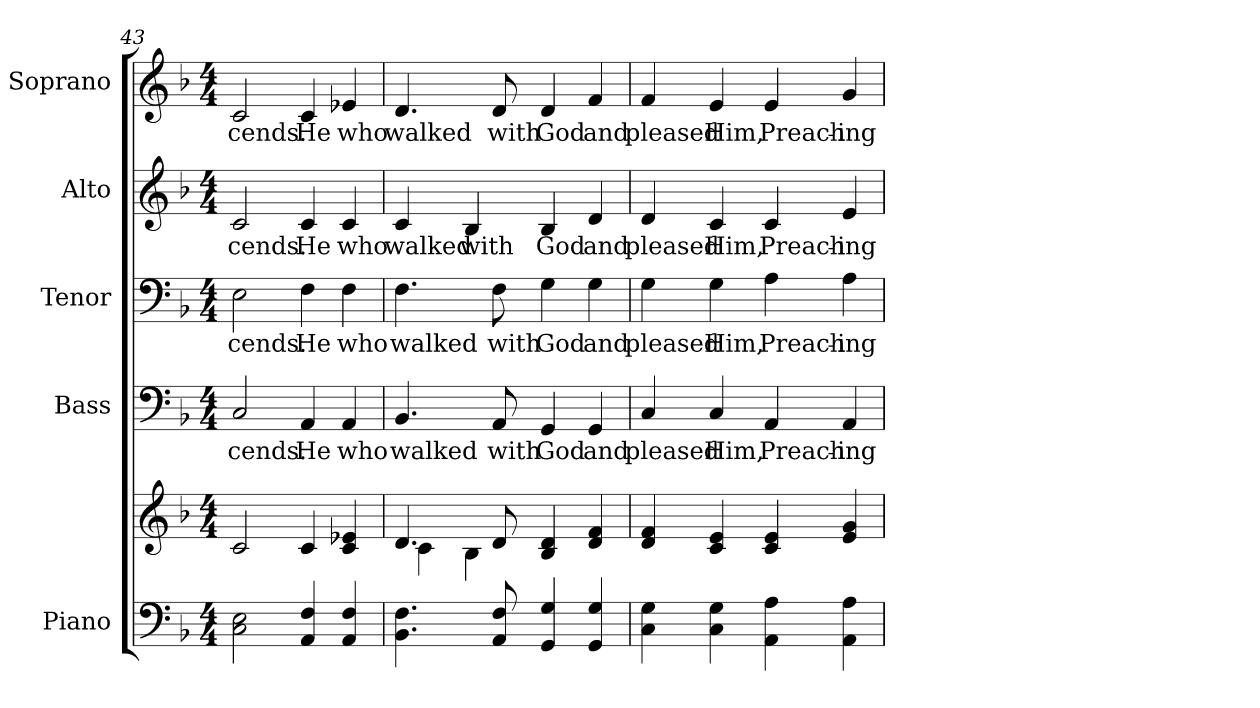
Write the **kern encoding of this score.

**kern	**kern	**kern	**text	**kern	**text	**kern	**text	**kern	**text
*part5	*part5	*part4	*part4	*part3	*part3	*part2	*part2	*part1	*part1
*staff6	*staff5	*staff4	*staff4	*staff3	*staff3	*staff2	*staff2	*staff1	*staff1
*I"Piano	*	*I"Bass	*	*I"Tenor	*	*I"Alto	*	*I"Soprano	*
*I'Pno.	*	*I'B.	*	*I'T.	*	*I'A.	*	*I'S.	*
!!LO:PB:g=z
*clefF4	*clefG2	*clefF4	*	*clefF4	*	*clefG2	*	*clefG2	*
*k[b-]	*k[b-]	*k[b-]	*	*k[b-]	*	*k[b-]	*	*k[b-]	*
*d:	*d:	*d:	*	*d:	*	*d:	*	*d:	*
*M4/4	*M4/4	*M4/4	*	*M4/4	*	*M4/4	*	*M4/4	*
=43	=43	=43	=43	=43	=43	=43	=43	=43	=43
!	!	!	!LO:LY:b:color=#000000	!	!	!	!	!	!
!	!	!	!	!	!LO:LY:b:color=#000000	!	!	!	!
!	!	!	!	!	!	!	!LO:LY:b:color=#000000	!	!
!	!	!	!	!	!	!	!	!	!LO:LY:b:color=#000000
2Ci\ 2Ei	2ci/	2Ci/	-cends.	2Ei\	-cends.	2ci/	-cends.	2ci/	-cends.
!	!	!	!LO:LY:b:color=#000000	!	!	!	!	!	!
!	!	!	!	!	!LO:LY:b:color=#000000	!	!	!	!
!	!	!	!	!	!	!	!LO:LY:b:color=#000000	!	!
!	!	!	!	!	!	!	!	!	!LO:LY:b:color=#000000
4AAi/ 4Fi	4ci/	4AAi/	He	4Fi\	He	4ci/	He	4ci/	He
!	!	!	!LO:LY:b:color=#000000	!	!	!	!	!	!
!	!	!	!	!	!LO:LY:b:color=#000000	!	!	!	!
!	!	!	!	!	!	!	!LO:LY:b:color=#000000	!	!
!	!	!	!	!	!	!	!	!	!LO:LY:b:color=#000000
4AAi/ 4Fi	4ci/ 4e-Xi	4AAi/	who	4Fi\	who	4ci/	who	4e-Xi/	who
=44	=44	=44	=44	=44	=44	=44	=44	=44	=44
*	*^	*	*	*	*	*	*	*	*
!	!	!	!	!LO:LY:b:color=#000000	!	!	!	!	!	!
!	!	!	!	!	!	!LO:LY:b:color=#000000	!	!	!	!
!	!	!	!	!	!	!	!	!LO:LY:b:color=#000000	!	!
!	!	!	!	!	!	!	!	!	!	!LO:LY:b:color=#000000
4.BB-i\ 4.Fi	4.di/	4ci\	4.BB-i/	walked	4.Fi\	walked	4ci/	walked	4.di/	walked
!	!	!	!	!	!	!	!	!LO:LY:b:color=#000000	!	!
.	.	4B-i\	.	.	.	.	4B-i/	with	.	.
!	!	!	!	!LO:LY:b:color=#000000	!	!	!	!	!	!
!	!	!	!	!	!	!LO:LY:b:color=#000000	!	!	!	!
!	!	!	!	!	!	!	!	!	!	!LO:LY:b:color=#000000
8AAi/ 8Fi	8di/	.	8AAi/	with	8Fi\	with	.	.	8di/	with
!	!	!	!	!LO:LY:b:color=#000000	!	!	!	!	!	!
!	!	!	!	!	!	!LO:LY:b:color=#000000	!	!	!	!
!	!	!	!	!	!	!	!	!LO:LY:b:color=#000000	!	!
!	!	!	!	!	!	!	!	!	!	!LO:LY:b:color=#000000
4GGi/ 4Gi	4B-i/ 4di	2ryy	4GGi/	God	4Gi\	God	4B-i/	God	4di/	God
!	!	!	!	!LO:LY:b:color=#000000	!	!	!	!	!	!
!	!	!	!	!	!	!LO:LY:b:color=#000000	!	!	!	!
!	!	!	!	!	!	!	!	!LO:LY:b:color=#000000	!	!
!	!	!	!	!	!	!	!	!	!	!LO:LY:b:color=#000000
4GGi/ 4Gi	4di/ 4fi	.	4GGi/	and	4Gi\	and	4di/	and	4fi/	and
*	*v	*v	*	*	*	*	*	*	*	*
=45	=45	=45	=45	=45	=45	=45	=45	=45	=45
!	!	!	!LO:LY:b:color=#000000	!	!	!	!	!	!
!	!	!	!	!	!LO:LY:b:color=#000000	!	!	!	!
!	!	!	!	!	!	!	!LO:LY:b:color=#000000	!	!
!	!	!	!	!	!	!	!	!	!LO:LY:b:color=#000000
4Ci\ 4Gi	4di/ 4fi	4Ci/	pleased	4Gi\	pleased	4di/	pleased	4fi/	pleased
!	!	!	!LO:LY:b:color=#000000	!	!	!	!	!	!
!	!	!	!	!	!LO:LY:b:color=#000000	!	!	!	!
!	!	!	!	!	!	!	!LO:LY:b:color=#000000	!	!
!	!	!	!	!	!	!	!	!	!LO:LY:b:color=#000000
4Ci\ 4Gi	4ci/ 4ei	4Ci/	Him,	4Gi\	Him,	4ci/	Him,	4ei/	Him,
!	!	!	!LO:LY:b:color=#000000	!	!	!	!	!	!
!	!	!	!	!	!LO:LY:b:color=#000000	!	!	!	!
!	!	!	!	!	!	!	!LO:LY:b:color=#000000	!	!
!	!	!	!	!	!	!	!	!	!LO:LY:b:color=#000000
4AAi\ 4Ai	4ci/ 4ei	4AAi/	Preach-	4Ai\	Preach-	4ci/	Preach-	4ei/	Preach-
!	!	!	!LO:LY:b:color=#000000	!	!	!	!	!	!
!	!	!	!	!	!LO:LY:b:color=#000000	!	!	!	!
!	!	!	!	!	!	!	!LO:LY:b:color=#000000	!	!
!	!	!	!	!	!	!	!	!	!LO:LY:b:color=#000000
4AAi\ 4Ai	4ei/ 4gi	4AAi/	-ing	4Ai\	-ing	4ei/	-ing	4gi/	-ing
=	=	=	=	=	=	=	=	=	=
*-	*-	*-	*-	*-	*-	*-	*-	*-	*-
